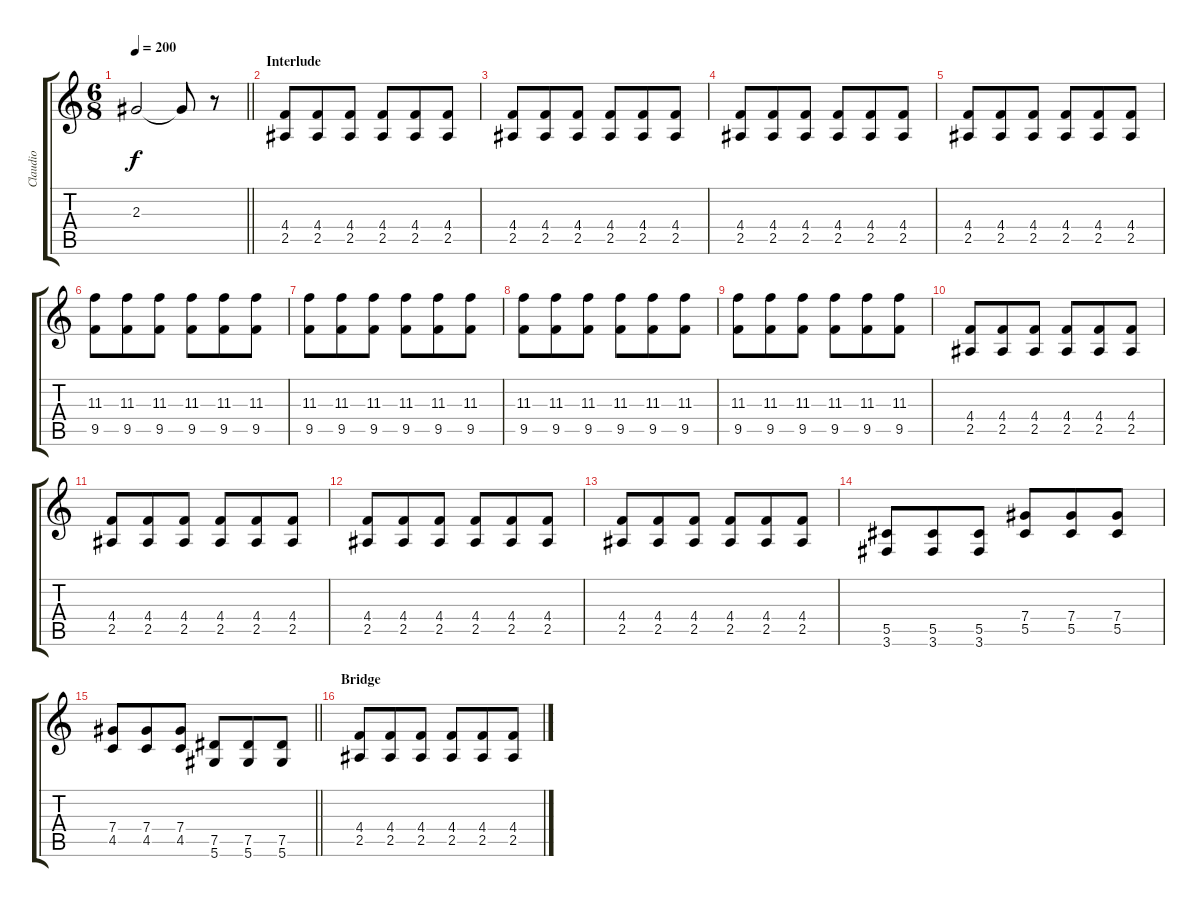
\track ("Claudio" "Claudio") {instrument overdrivenguitar}
\staff {score tabs}
\tuning (Eb4 Bb3 Gb3 Db3 Ab2 Eb2) {hide}
\ts (6 8)
\tempo 200
\clef g2
\barLineRight lightlight
\ks c
2.3{t}.2{dy f} 2.3{t}.8 r.8 |
\section ("" "Interlude")
(4.4 2.5).8 (4.4 2.5).8 (4.4 2.5).8 (4.4 2.5).8 (4.4 2.5).8 (4.4 2.5).8 |
(4.4 2.5).8 (4.4 2.5).8 (4.4 2.5).8 (4.4 2.5).8 (4.4 2.5).8 (4.4 2.5).8 |
(4.4 2.5).8 (4.4 2.5).8 (4.4 2.5).8 (4.4 2.5).8 (4.4 2.5).8 (4.4 2.5).8 |
(4.4 2.5).8 (4.4 2.5).8 (4.4 2.5).8 (4.4 2.5).8 (4.4 2.5).8 (4.4 2.5).8 |
(11.3 9.5).8 (11.3 9.5).8 (11.3 9.5).8 (11.3 9.5).8 (11.3 9.5).8 (11.3 9.5).8 |
(11.3 9.5).8 (11.3 9.5).8 (11.3 9.5).8 (11.3 9.5).8 (11.3 9.5).8 (11.3 9.5).8 |
(11.3 9.5).8 (11.3 9.5).8 (11.3 9.5).8 (11.3 9.5).8 (11.3 9.5).8 (11.3 9.5).8 |
(11.3 9.5).8 (11.3 9.5).8 (11.3 9.5).8 (11.3 9.5).8 (11.3 9.5).8 (11.3 9.5).8 |
(4.4 2.5).8 (4.4 2.5).8 (4.4 2.5).8 (4.4 2.5).8 (4.4 2.5).8 (4.4 2.5).8 |
(4.4 2.5).8 (4.4 2.5).8 (4.4 2.5).8 (4.4 2.5).8 (4.4 2.5).8 (4.4 2.5).8 |
(4.4 2.5).8 (4.4 2.5).8 (4.4 2.5).8 (4.4 2.5).8 (4.4 2.5).8 (4.4 2.5).8 |
(4.4 2.5).8 (4.4 2.5).8 (4.4 2.5).8 (4.4 2.5).8 (4.4 2.5).8 (4.4 2.5).8 |
(5.5 3.6).8 (5.5 3.6).8 (5.5 3.6).8 (7.4 5.5).8 (7.4 5.5).8 (7.4 5.5).8 |
\barLineRight lightlight
(7.4 4.5).8 (7.4 4.5).8 (7.4 4.5).8 (7.5 5.6).8 (7.5 5.6).8 (7.5 5.6).8 |
\section ("" "Bridge")
(4.4 2.5).8 (4.4 2.5).8 (4.4 2.5).8 (4.4 2.5).8 (4.4 2.5).8 (4.4 2.5).8
